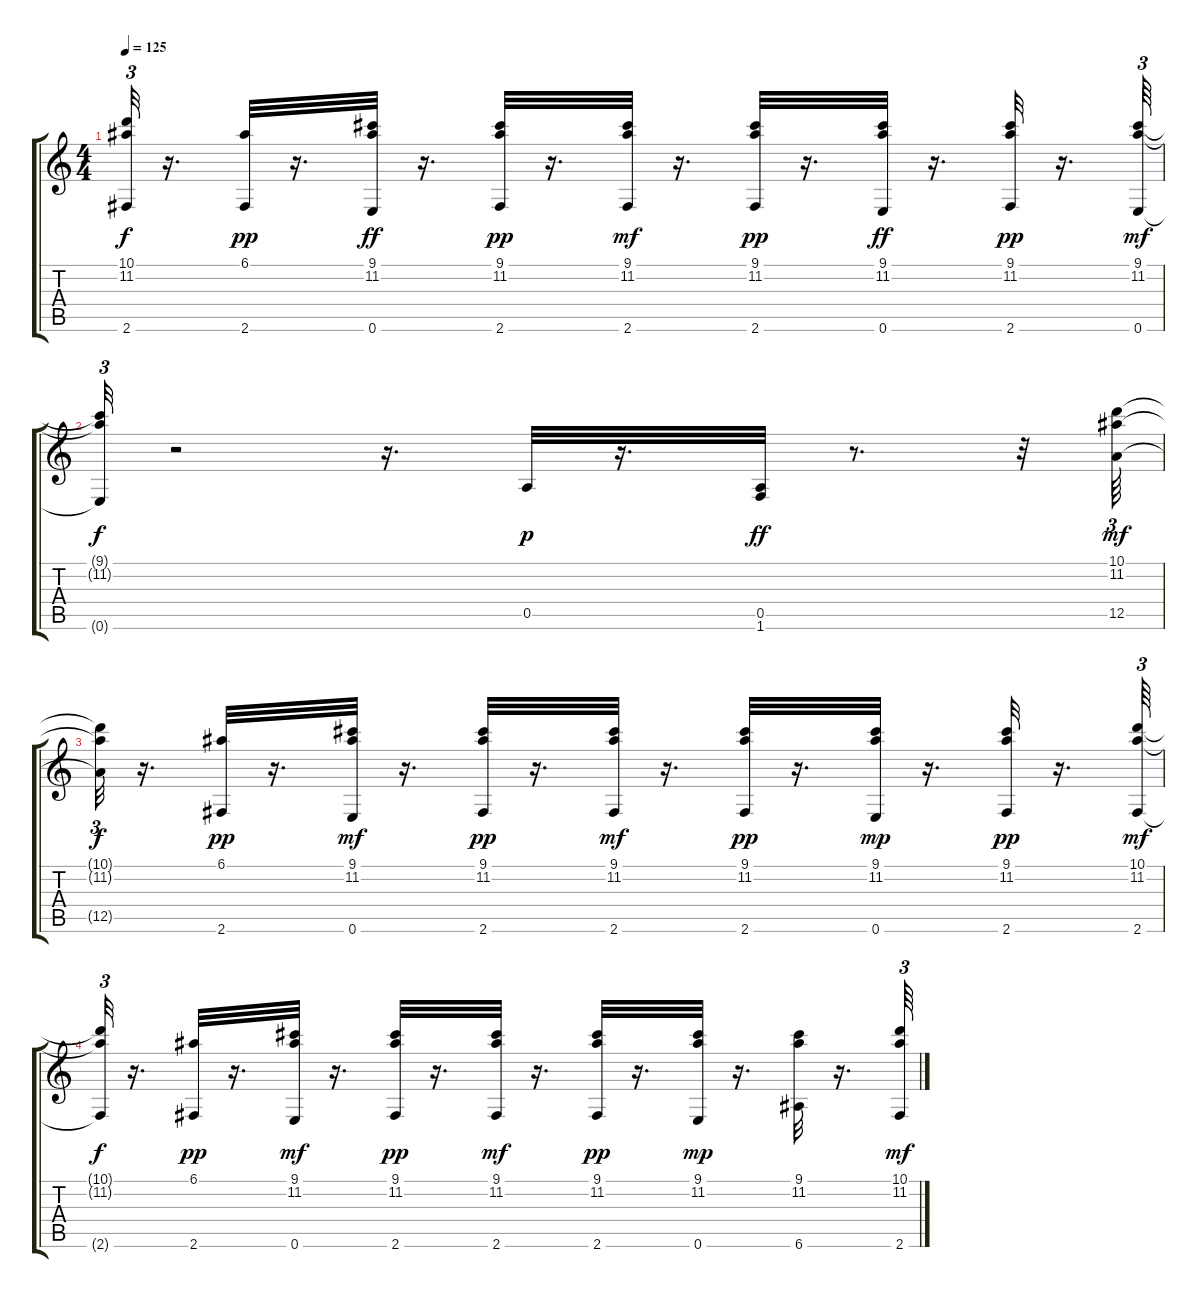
\track "" {instrument acousticbass}
\staff {score tabs}
\tuning (E4 B3 G3 D3 A2 E2) {hide}
\ts (4 4)
\tempo 125
\clef g2
\ks c
(10.1{t} 11.2{t} 2.6{t}).32{tu (3 2) dy f} r.16{d} (6.1 2.6).32{dy pp} r.16{d} (9.1 11.2 0.6).32{dy ff} r.16{d} (9.1 11.2 2.6).32{dy pp} r.16{d} (9.1 11.2 2.6).32{dy mf} r.16{d} (9.1 11.2 2.6).32{dy pp} r.16{d} (9.1 11.2 0.6).32{dy ff} r.16{d} (9.1 11.2 2.6).32{dy pp} r.16{d} (9.1 11.2 0.6).64{tu (3 2) dy mf} |
(9.1{t} 11.2{t} 0.6{t}).32{tu (3 2) dy f} r.2 r.16{d} 0.5.32{dy p} r.16{d} (0.5 1.6).32{dy ff} r.8{d} r.32 (10.1 11.2 12.5).64{tu (3 2) dy mf} |
(10.1{t} 11.2{t} 12.5{t}).32{tu (3 2) dy f} r.16{d} (6.1 2.6).32{dy pp} r.16{d} (9.1 11.2 0.6).32{dy mf} r.16{d} (9.1 11.2 2.6).32{dy pp} r.16{d} (9.1 11.2 2.6).32{dy mf} r.16{d} (9.1 11.2 2.6).32{dy pp} r.16{d} (9.1 11.2 0.6).32{dy mp} r.16{d} (9.1 11.2 2.6).32{dy pp} r.16{d} (10.1 11.2 2.6).64{tu (3 2) dy mf} |
(10.1{t} 11.2{t} 2.6{t}).32{tu (3 2) dy f} r.16{d} (6.1 2.6).32{dy pp} r.16{d} (9.1 11.2 0.6).32{dy mf} r.16{d} (9.1 11.2 2.6).32{dy pp} r.16{d} (9.1 11.2 2.6).32{dy mf} r.16{d} (9.1 11.2 2.6).32{dy pp} r.16{d} (9.1 11.2 0.6).32{dy mp} r.16{d} (9.1 11.2 6.6).32 r.16{d} (10.1 11.2 2.6).64{tu (3 2) dy mf}
